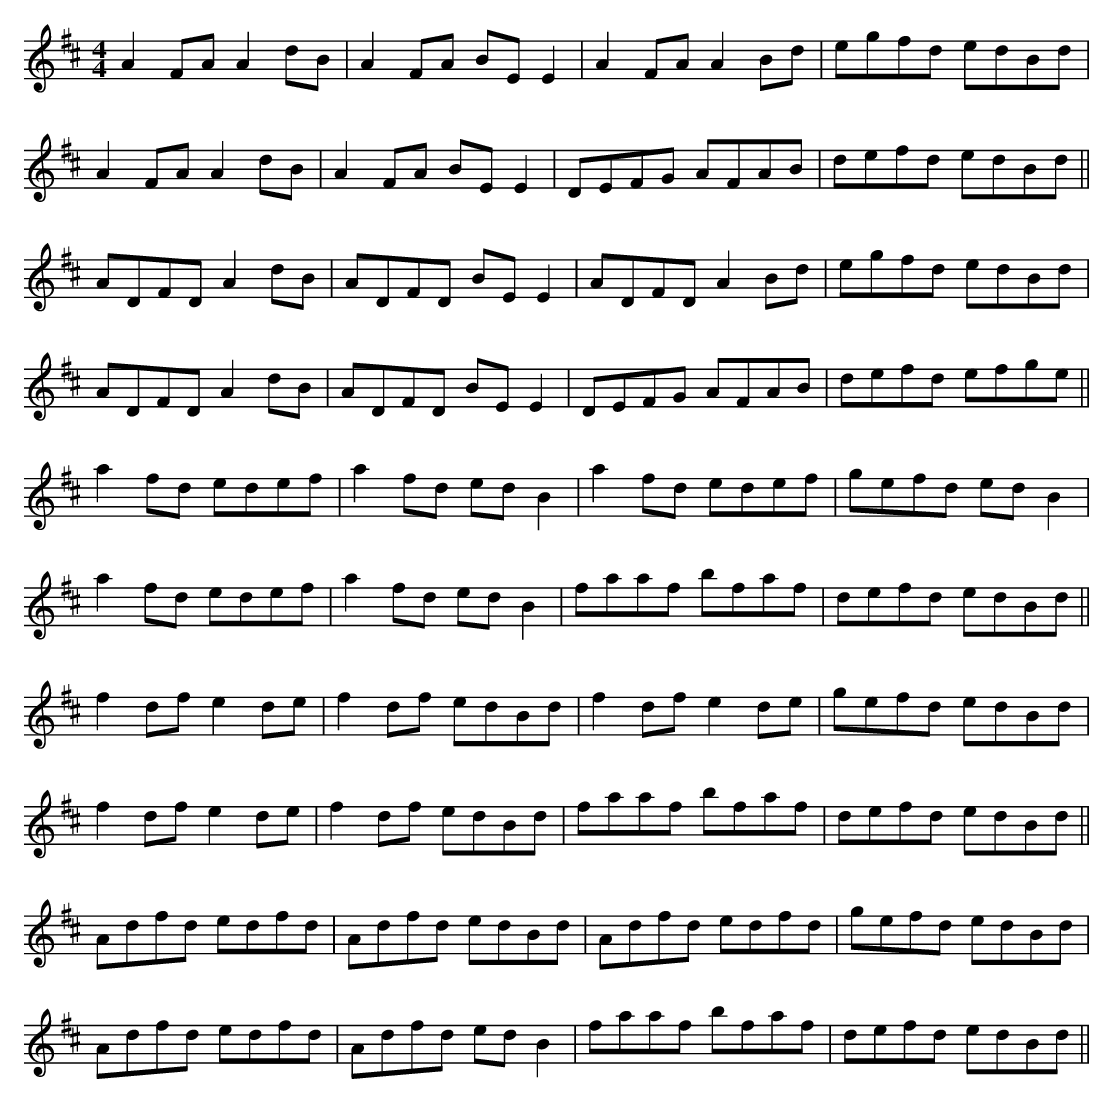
X:1
M:4/4
K:D
A2FA A2dB|A2FA BEE2|A2FA A2Bd|egfd edBd|
A2FA A2dB|A2FA BEE2|DEFG AFAB|defd edBd||
ADFD A2dB|ADFD BEE2|ADFD A2Bd|egfd edBd|
ADFD A2dB|ADFD BEE2|DEFG AFAB|defd efge||
a2fd edef|a2fd ed B2|a2fd edef|gefd edB2|
a2fd edef|a2fd edB2|faaf bfaf|defd edBd||
f2df e2de|f2df edBd|f2df e2de|gefd edBd|
f2df e2de|f2df edBd|faaf bfaf|defd edBd||
Adfd edfd|Adfd edBd|Adfd edfd|gefd edBd|
Adfd edfd|Adfd edB2|faaf bfaf|defd edBd||
